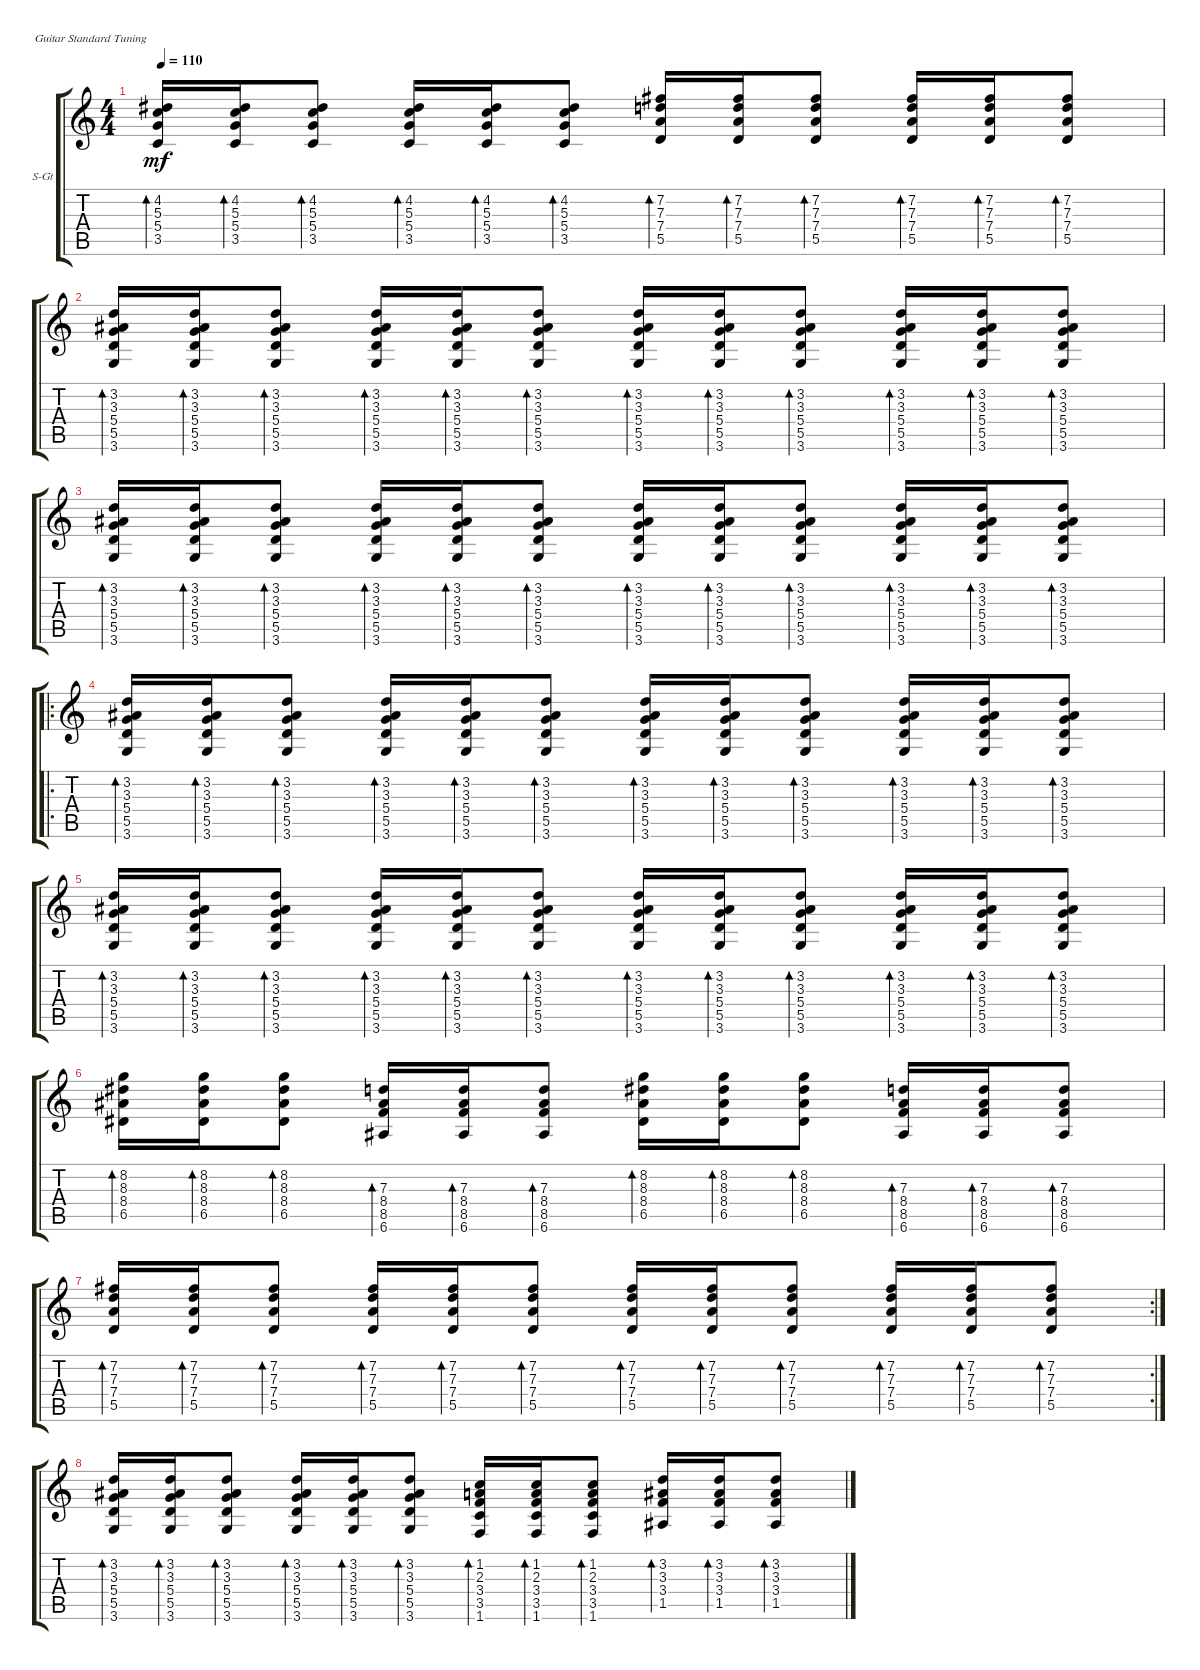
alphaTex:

\defaultSystemsLayout 4
\bracketExtendMode groupsimilarinstruments
\firstSystemTrackNameOrientation horizontal
\otherSystemsTrackNameOrientation horizontal
\track ("Steel Guitar" "S-Gt") {instrument acousticguitarsteel}
\staff {score tabs}
\tuning (E4 B3 G3 D3 A2 E2)
\ts (4 4)
\tempo 110
\clef g2
\ks c
(3.5 5.4 5.3 4.2).16{bd 39 dy mf} (3.5 5.4 5.3 4.2).16{bd 39} (3.5 5.4 5.3 4.2).8{bd 39} (3.5 5.4 5.3 4.2).16{bd 39} (3.5 5.4 5.3 4.2).16{bd 39} (3.5 5.4 5.3 4.2).8{bd 39} (5.5 7.4 7.3 7.2).16{bd 39} (5.5 7.4 7.3 7.2).16{bd 39} (5.5 7.4 7.3 7.2).8{bd 39} (5.5 7.4 7.3 7.2).16{bd 39} (5.5 7.4 7.3 7.2).16{bd 39} (5.5 7.4 7.3 7.2).8{bd 39} |
(3.6 5.5 5.4 3.3 3.2).16{bd 39} (3.6 5.5 5.4 3.3 3.2).16{bd 39} (3.6 5.5 5.4 3.3 3.2).8{bd 39} (3.6 5.5 5.4 3.3 3.2).16{bd 39} (3.6 5.5 5.4 3.3 3.2).16{bd 39} (3.6 5.5 5.4 3.3 3.2).8{bd 39} (3.6 5.5 5.4 3.3 3.2).16{bd 39} (3.6 5.5 5.4 3.3 3.2).16{bd 39} (3.6 5.5 5.4 3.3 3.2).8{bd 39} (3.6 5.5 5.4 3.3 3.2).16{bd 39} (3.6 5.5 5.4 3.3 3.2).16{bd 39} (3.6 5.5 5.4 3.3 3.2).8{bd 39} |
(3.6 5.5 5.4 3.3 3.2).16{bd 39} (3.6 5.5 5.4 3.3 3.2).16{bd 39} (3.6 5.5 5.4 3.3 3.2).8{bd 39} (3.6 5.5 5.4 3.3 3.2).16{bd 39} (3.6 5.5 5.4 3.3 3.2).16{bd 39} (3.6 5.5 5.4 3.3 3.2).8{bd 39} (3.6 5.5 5.4 3.3 3.2).16{bd 39} (3.6 5.5 5.4 3.3 3.2).16{bd 39} (3.6 5.5 5.4 3.3 3.2).8{bd 39} (3.6 5.5 5.4 3.3 3.2).16{bd 39} (3.6 5.5 5.4 3.3 3.2).16{bd 39} (3.6 5.5 5.4 3.3 3.2).8{bd 39} |
\ro
(3.6 5.5 5.4 3.3 3.2).16{bd 39} (3.6 5.5 5.4 3.3 3.2).16{bd 39} (3.6 5.5 5.4 3.3 3.2).8{bd 39} (3.6 5.5 5.4 3.3 3.2).16{bd 39} (3.6 5.5 5.4 3.3 3.2).16{bd 39} (3.6 5.5 5.4 3.3 3.2).8{bd 39} (3.6 5.5 5.4 3.3 3.2).16{bd 39} (3.6 5.5 5.4 3.3 3.2).16{bd 39} (3.6 5.5 5.4 3.3 3.2).8{bd 39} (3.6 5.5 5.4 3.3 3.2).16{bd 39} (3.6 5.5 5.4 3.3 3.2).16{bd 39} (3.6 5.5 5.4 3.3 3.2).8{bd 39} |
(3.6 5.5 5.4 3.3 3.2).16{bd 39} (3.6 5.5 5.4 3.3 3.2).16{bd 39} (3.6 5.5 5.4 3.3 3.2).8{bd 39} (3.6 5.5 5.4 3.3 3.2).16{bd 39} (3.6 5.5 5.4 3.3 3.2).16{bd 39} (3.6 5.5 5.4 3.3 3.2).8{bd 39} (3.6 5.5 5.4 3.3 3.2).16{bd 39} (3.6 5.5 5.4 3.3 3.2).16{bd 39} (3.6 5.5 5.4 3.3 3.2).8{bd 39} (3.6 5.5 5.4 3.3 3.2).16{bd 39} (3.6 5.5 5.4 3.3 3.2).16{bd 39} (3.6 5.5 5.4 3.3 3.2).8{bd 39} |
(6.5 8.4 8.3 8.2).16{bd 39} (6.5 8.4 8.3 8.2).16{bd 39} (6.5 8.4 8.3 8.2).8{bd 39} (8.5 8.4 7.3 6.6).16{bd 39} (8.4 7.3 8.5 6.6).16{bd 39} (8.5 8.4 7.3 6.6).8{bd 39} (6.5 8.4 8.3 8.2).16{bd 39} (6.5 8.4 8.3 8.2).16{bd 39} (6.5 8.4 8.3 8.2).8{bd 39} (8.5 8.4 7.3 6.6).16{bd 39} (8.4 7.3 8.5 6.6).16{bd 39} (8.5 8.4 7.3 6.6).8{bd 39} |
\rc 2
(5.5 7.4 7.3 7.2).16{bd 39} (5.5 7.4 7.3 7.2).16{bd 39} (5.5 7.4 7.3 7.2).8{bd 39} (5.5 7.4 7.3 7.2).16{bd 39} (5.5 7.4 7.3 7.2).16{bd 39} (5.5 7.4 7.3 7.2).8{bd 39} (5.5 7.4 7.3 7.2).16{bd 39} (5.5 7.4 7.3 7.2).16{bd 39} (5.5 7.4 7.3 7.2).8{bd 39} (5.5 7.4 7.3 7.2).16{bd 39} (5.5 7.4 7.3 7.2).16{bd 39} (5.5 7.4 7.3 7.2).8{bd 39} |
(3.6 5.5 5.4 3.3 3.2).16{bd 39} (3.6 5.5 5.4 3.3 3.2).16{bd 39} (3.6 5.5 5.4 3.3 3.2).8{bd 39} (3.6 5.5 5.4 3.3 3.2).16{bd 39} (3.6 5.5 5.4 3.3 3.2).16{bd 39} (3.6 5.5 5.4 3.3 3.2).8{bd 39} (1.6 3.5 3.4 2.3 1.2).16{bd 39} (1.6 3.5 3.4 2.3 1.2).16{bd 39} (1.6 3.5 3.4 2.3 1.2).8{bd 39} (1.5 3.4 3.3 3.2).16{bd 41} (1.5 3.4 3.3 3.2).16{bd 41} (1.5 3.4 3.3 3.2).8{bd 41}
